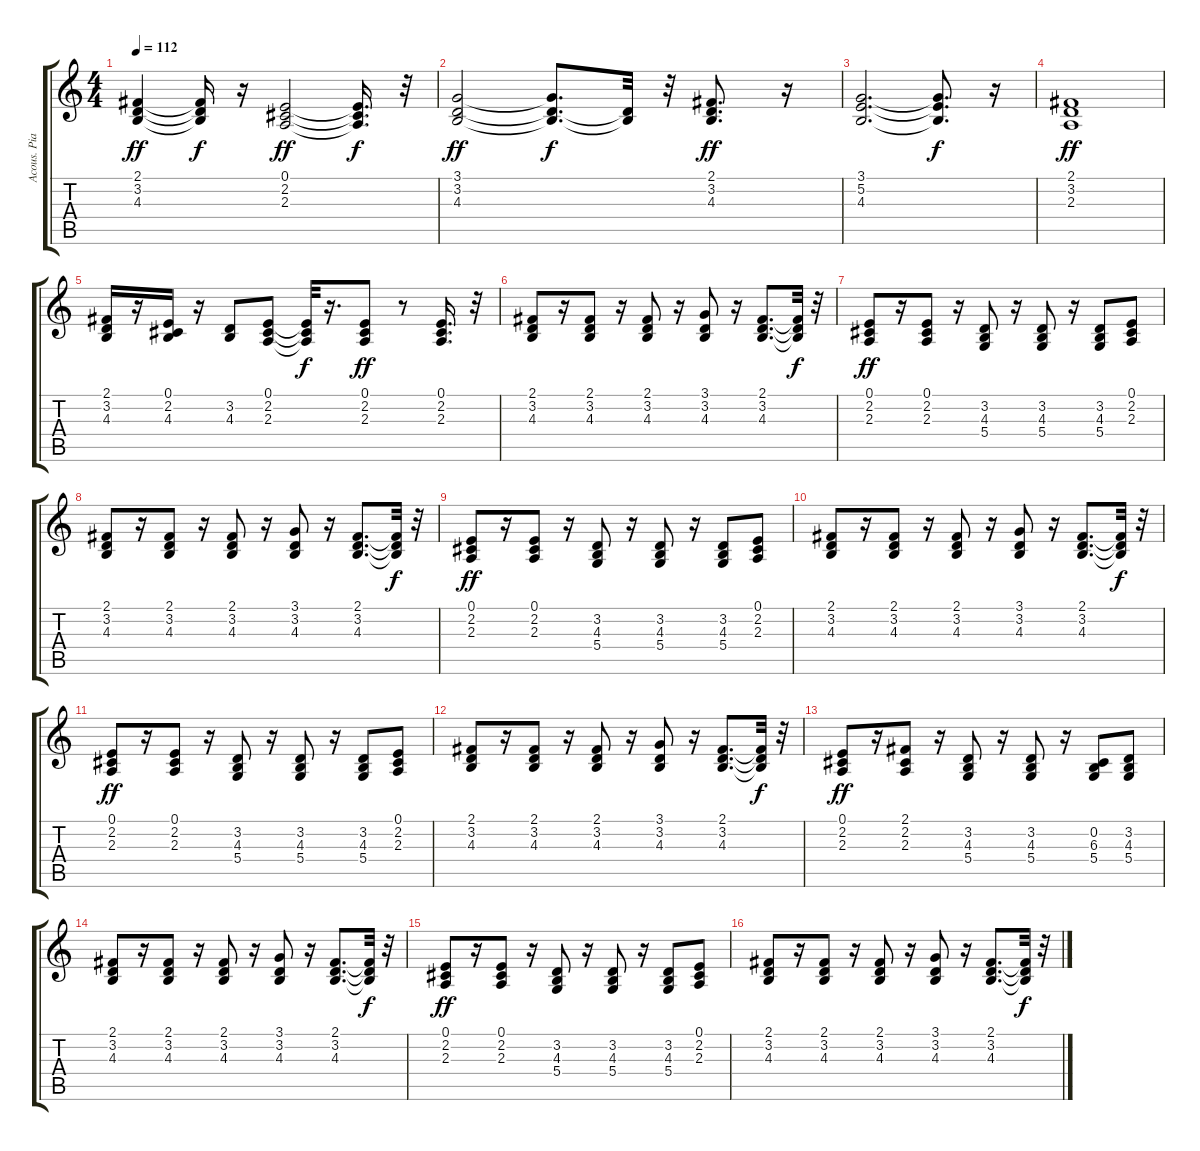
\track ("Acous. Piano" "Acous. Pia") {instrument brightacousticpiano}
\staff {score tabs}
\tuning (E4 B3 G3 D3 A2 E2) {hide}
\ts (4 4)
\tempo 112
\clef g2
\ks c
(2.1 3.2 4.3).4{dy ff} (2.1{t} 3.2{t} 4.3{t}).16{dy f} r.16 (0.1 2.2 2.3).2{dy ff} (0.1{t} 2.2{t} 2.3{t}).16{d dy f} r.32 |
(3.1 3.2 4.3).2{dy ff} (3.1{t} 3.2{t} 4.3{t}).8{d dy f} (3.2{t} 4.3{t}).32 r.32 (2.1 3.2 4.3).8{d dy ff} r.16 |
(3.1 5.2 4.3).2{d} (3.1{t} 5.2{t} 4.3{t}).8{d dy f} r.16 |
(2.1 3.2 2.3).1{dy ff} |
(2.1 3.2 4.3).16 r.16 (0.1 2.2 4.3).16 r.16 (3.2 4.3).8 (0.1 2.2 2.3).8 (0.1{t} 2.2{t} 2.3{t}).32{dy f} r.16{d} (0.1 2.2 2.3).8{dy ff} r.8 (0.1 2.2 2.3).16{d} r.32 |
(2.1 3.2 4.3).8 r.16 (2.1 3.2 4.3).8 r.16 (2.1 3.2 4.3).8 r.16 (3.1 3.2 4.3).8 r.16 (2.1 3.2 4.3).8{d} (2.1{t} 3.2{t} 4.3{t}).32{dy f} r.32 |
(0.1 2.2 2.3).8{dy ff} r.16 (0.1 2.2 2.3).8 r.16 (3.2 4.3 5.4).8 r.16 (3.2 4.3 5.4).8 r.16 (3.2 4.3 5.4).8 (0.1 2.2 2.3).8 |
(2.1 3.2 4.3).8 r.16 (2.1 3.2 4.3).8 r.16 (2.1 3.2 4.3).8 r.16 (3.1 3.2 4.3).8 r.16 (2.1 3.2 4.3).8{d} (2.1{t} 3.2{t} 4.3{t}).32{dy f} r.32 |
(0.1 2.2 2.3).8{dy ff} r.16 (0.1 2.2 2.3).8 r.16 (3.2 4.3 5.4).8 r.16 (3.2 4.3 5.4).8 r.16 (3.2 4.3 5.4).8 (0.1 2.2 2.3).8 |
(2.1 3.2 4.3).8 r.16 (2.1 3.2 4.3).8 r.16 (2.1 3.2 4.3).8 r.16 (3.1 3.2 4.3).8 r.16 (2.1 3.2 4.3).8{d} (2.1{t} 3.2{t} 4.3{t}).32{dy f} r.32 |
(0.1 2.2 2.3).8{dy ff} r.16 (0.1 2.2 2.3).8 r.16 (3.2 4.3 5.4).8 r.16 (3.2 4.3 5.4).8 r.16 (3.2 4.3 5.4).8 (0.1 2.2 2.3).8 |
(2.1 3.2 4.3).8 r.16 (2.1 3.2 4.3).8 r.16 (2.1 3.2 4.3).8 r.16 (3.1 3.2 4.3).8 r.16 (2.1 3.2 4.3).8{d} (2.1{t} 3.2{t} 4.3{t}).32{dy f} r.32 |
(0.1 2.2 2.3).8{dy ff} r.16 (2.1 2.2 2.3).8 r.16 (3.2 4.3 5.4).8 r.16 (3.2 4.3 5.4).8 r.16 (0.2 6.3 5.4).8 (3.2 4.3 5.4).8 |
(2.1 3.2 4.3).8 r.16 (2.1 3.2 4.3).8 r.16 (2.1 3.2 4.3).8 r.16 (3.1 3.2 4.3).8 r.16 (2.1 3.2 4.3).8{d} (2.1{t} 3.2{t} 4.3{t}).32{dy f} r.32 |
(0.1 2.2 2.3).8{dy ff} r.16 (0.1 2.2 2.3).8 r.16 (3.2 4.3 5.4).8 r.16 (3.2 4.3 5.4).8 r.16 (3.2 4.3 5.4).8 (0.1 2.2 2.3).8 |
(2.1 3.2 4.3).8 r.16 (2.1 3.2 4.3).8 r.16 (2.1 3.2 4.3).8 r.16 (3.1 3.2 4.3).8 r.16 (2.1 3.2 4.3).8{d} (2.1{t} 3.2{t} 4.3{t}).32{dy f} r.32
